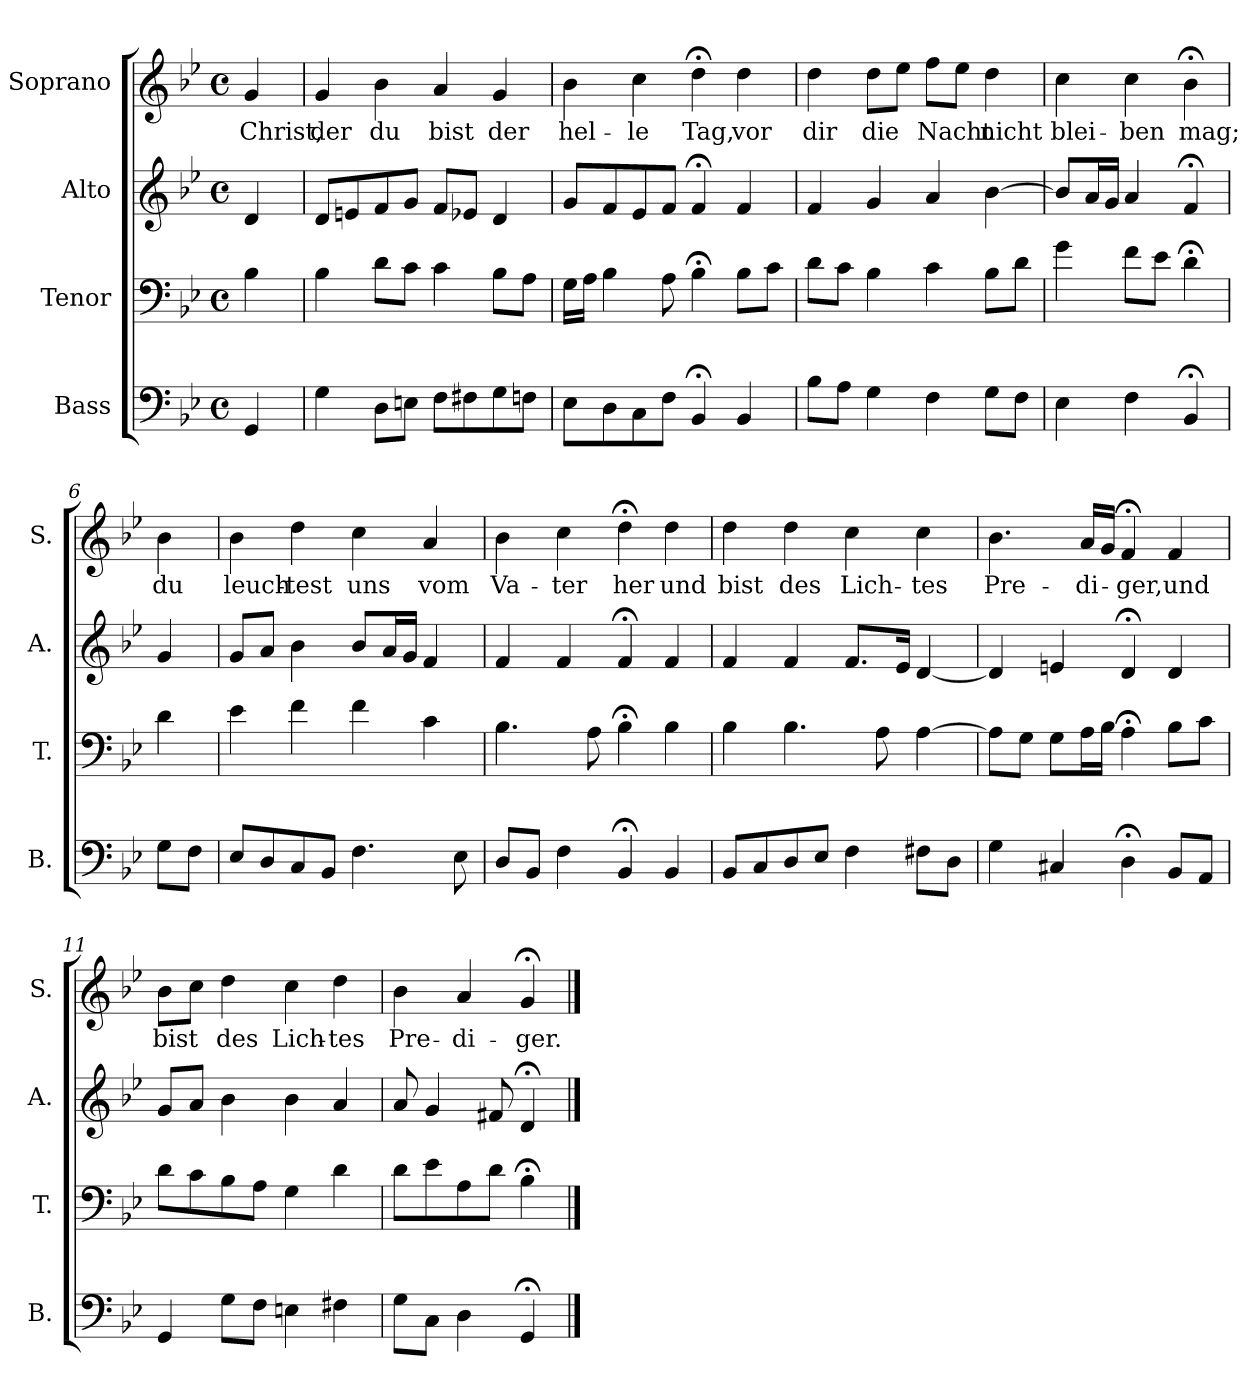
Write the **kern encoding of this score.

**kern	**kern	**kern	**kern	**text
*part4	*part3	*part2	*part1	*part1
*staff4	*staff3	*staff2	*staff1	*staff1
*I"Bass	*I"Tenor	*I"Alto	*I"Soprano	*
*I'B.	*I'T.	*I'A.	*I'S.	*
*clefF4	*clefF4	*clefG2	*clefG2	*
*k[b-e-]	*k[b-e-]	*k[b-e-]	*k[b-e-]	*
*B-:	*B-:	*B-:	*g:	*
*M4/4	*M4/4	*M4/4	*M4/4	*
*met(c)	*met(c)	*met(c)	*met(c)	*
=1	=1	=1	=1	=1
!	!	!	!	!LO:LY:b
4GG/	4B-\	4d/	4g/	Christ,
=2	=2	=2	=2	=2
!	!	!	!	!LO:LY:b
4G\	4B-\	8d/L	4g/	der
.	.	8en/	.	.
!	!	!	!	!LO:LY:b
8D\L	8d\L	8f/	4b-\	du
8En\J	8c\J	8g/J	.	.
!	!	!	!	!LO:LY:b
8F\L	4c\	8f/L	4a/	bist
8F#X\	.	8e-X/J	.	.
!	!	!	!	!LO:LY:b
8G\	8B-\L	4d/	4g/	der
8Fn\J	8A\J	.	.	.
=3	=3	=3	=3	=3
!	!	!	!	!LO:LY:b
8E-\L	16G\LL	8g/L	4b-\	hel-
.	16A\JJ	.	.	.
8D\	4B-\	8f/	.	.
!	!	!	!	!LO:LY:b
8C\	.	8e-/	4cc\	-le
8F\J	8A\	8f/J	.	.
!	!	!	!	!LO:LY:b
4BB-;</	4B-;<\	4f;</	4dd;<\	Tag,
!	!	!	!	!LO:LY:b
4BB-/	8B-\L	4f/	4dd\	vor
.	8c\J	.	.	.
=4	=4	=4	=4	=4
!	!	!	!	!LO:LY:b
8B-\L	8d\L	4f/	4dd\	dir
8A\J	8c\J	.	.	.
!	!	!	!	!LO:LY:b
4G\	4B-\	4g/	8dd\L	die
.	.	.	8ee-\J	.
!	!	!	!	!LO:LY:b
4F\	4c\	4a/	8ff\L	Nacht
.	.	.	8ee-\J	.
!	!	!	!	!LO:LY:b
8G\L	8B-\L	[4b-\	4dd\	nicht
8F\J	8d\J	.	.	.
=5	=5	=5	=5	=5
!	!	!	!	!LO:LY:b
4E-\	4g\	8b-/L]	4cc\	blei-
.	.	16a/L	.	.
.	.	16g/JJ	.	.
!	!	!	!	!LO:LY:b
4F\	8f\L	4a/	4cc\	-ben
.	8e-\J	.	.	.
!	!	!	!	!LO:LY:b
4BB-;</	4d;<\	4f;</	4b-;<\	mag;
!!LO:LB:g=z
=6	=6	=6	=6	=6
!	!	!	!	!LO:LY:b
8G\L	4d\	4g/	4b-\	du
8F\J	.	.	.	.
=7	=7	=7	=7	=7
!	!	!	!	!LO:LY:b
8E-/L	4e-\	8g/L	4b-\	leuch-
8D/	.	8a/J	.	.
!	!	!	!	!LO:LY:b
8C/	4f\	4b-\	4dd\	-test
8BB-/J	.	.	.	.
!	!	!	!	!LO:LY:b
4.F\	4f\	8b-/L	4cc\	uns
.	.	16a/L	.	.
.	.	16g/JJ	.	.
!	!	!	!	!LO:LY:b
.	4c\	4f/	4a/	vom
8E-\	.	.	.	.
=8	=8	=8	=8	=8
!	!	!	!	!LO:LY:b
8D/L	4.B-\	4f/	4b-\	Va-
8BB-/J	.	.	.	.
!	!	!	!	!LO:LY:b
4F\	.	4f/	4cc\	-ter
.	8A\	.	.	.
!	!	!	!	!LO:LY:b
4BB-;</	4B-;<\	4f;</	4dd;<\	her
!	!	!	!	!LO:LY:b
4BB-/	4B-\	4f/	4dd\	und
=9	=9	=9	=9	=9
!	!	!	!	!LO:LY:b
8BB-/L	4B-\	4f/	4dd\	bist
8C/	.	.	.	.
!	!	!	!	!LO:LY:b
8D/	4.B-\	4f/	4dd\	des
8E-/J	.	.	.	.
!	!	!	!	!LO:LY:b
4F\	.	8.f/L	4cc\	Lich-
.	8A\	.	.	.
.	.	16e-/Jk	.	.
!	!	!	!	!LO:LY:b
8F#X\L	[4A\	[4d/	4cc\	-tes
8D\J	.	.	.	.
=10	=10	=10	=10	=10
!	!	!	!	!LO:LY:b
4G\	8A\L]	4d/]	4.b-\	Pre-
.	8G\J	.	.	.
4C#X/	8G\L	4en/	.	.
!	!	!	!	!LO:LY:b
.	16A\L	.	16a/LL	-di-
.	16B-\JJ	.	16g/JJ	.
!	!	!	!	!LO:LY:b
4D;<\	4A;<\	4d;</	4f;</	-ger,
!	!	!	!	!LO:LY:b
8BB-/L	8B-\L	4d/	4f/	und
8AA/J	8c\J	.	.	.
!!LO:LB:g=z
=11	=11	=11	=11	=11
!	!	!	!	!LO:LY:b
4GG/	8d\L	8g/L	8b-\L	bist
.	8c\	8a/J	8cc\J	.
!	!	!	!	!LO:LY:b
8G\L	8B-\	4b-\	4dd\	des
8F\J	8A\J	.	.	.
!	!	!	!	!LO:LY:b
4En\	4G\	4b-\	4cc\	Lich-
!	!	!	!	!LO:LY:b
4F#X\	4d\	4a/	4dd\	-tes
=12	=12	=12	=12	=12
!	!	!	!	!LO:LY:b
8G\L	8d\L	8a/	4b-\	Pre-
8C\J	8e-\	4g/	.	.
!	!	!	!	!LO:LY:b
4D\	8A\	.	4a/	-di-
.	8d\J	8f#X/	.	.
!	!	!	!	!LO:LY:b
4GG;</	4B-;<\	4d;</	4g;</	-ger.
==	==	==	==	==
*-	*-	*-	*-	*-
